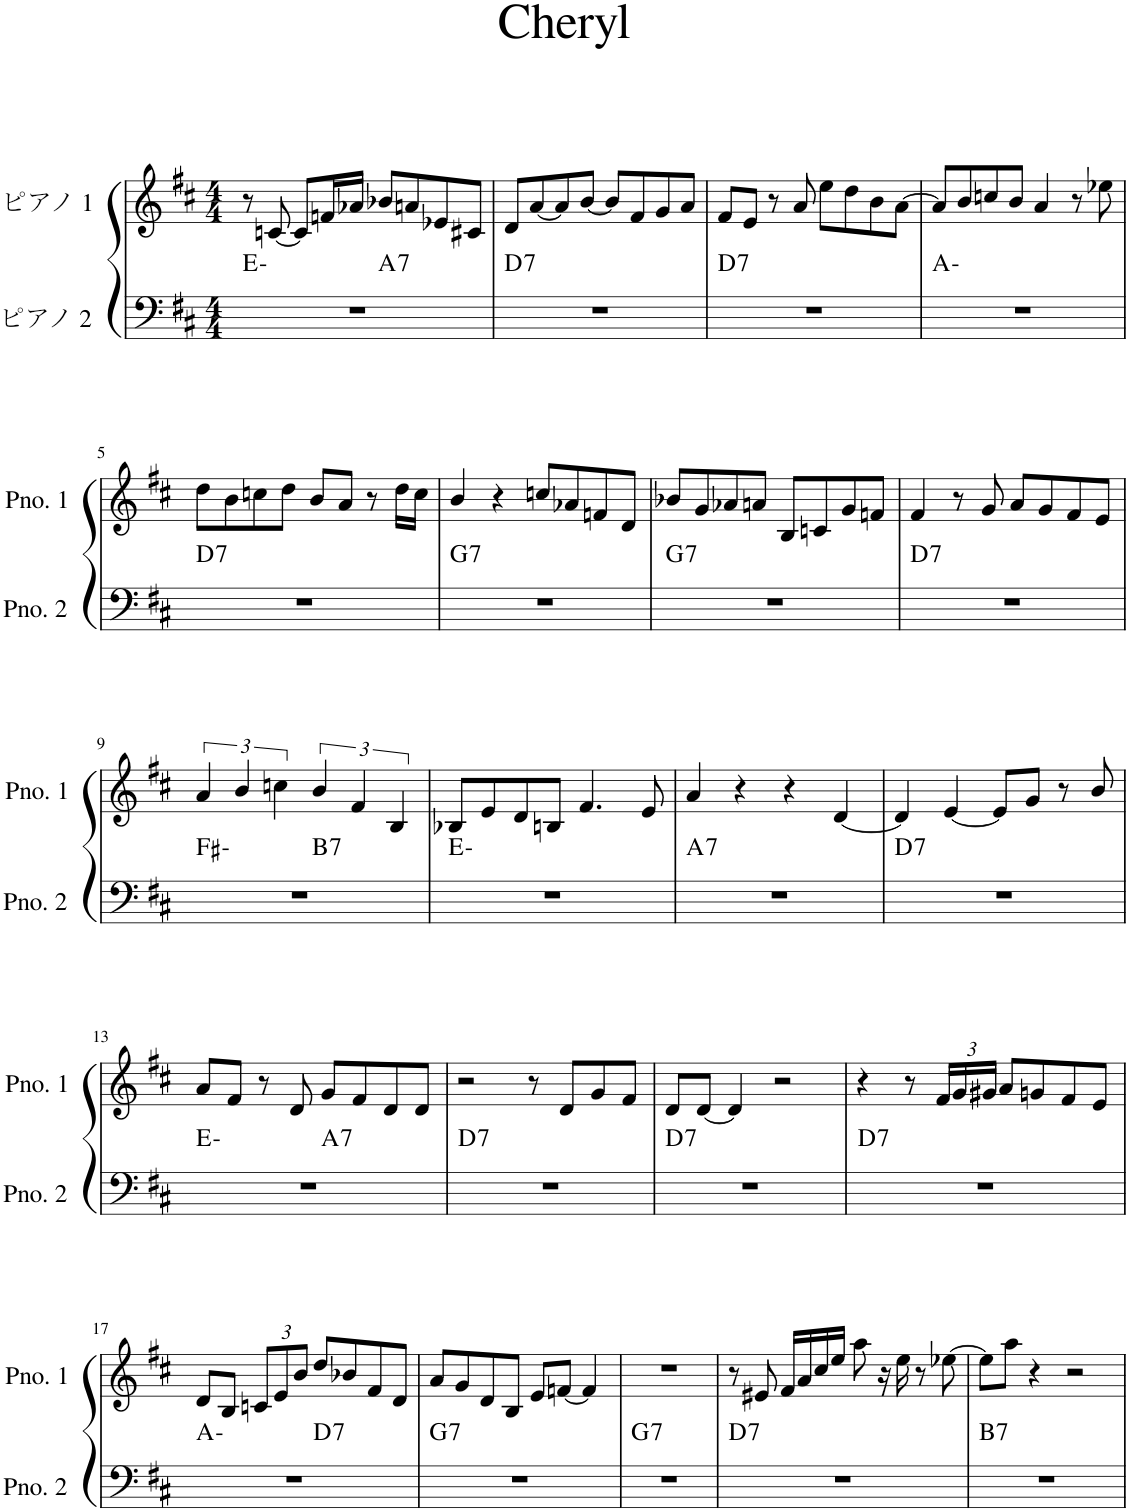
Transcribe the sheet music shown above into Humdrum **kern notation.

**kern	**harte	**kern
*part2	*part2	*part1
*staff2	*	*staff1
*I"ピアノ 2	*	*I"ピアノ 1
*clefF4	*	*clefG2
*k[f#c#]	*	*k[f#c#]
*M4/4	*	*M4/4
=1	=1	=1
*^	*	*
1r	2ryy	E:min	8r
.	.	.	[8cn/
.	.	.	8c/L]
.	.	.	16fn/L
.	.	.	16a-X/JJ
!	!	!LO:H:kt=7	!
.	2ryy	A:7	8b-X/L
.	.	.	8an/
.	.	.	8e-X/
.	.	.	8c#X/J
=2	=2	=2	=2
!	!	!LO:H:kt=7	!
*v	*v	*	*
1r	D:7	8d/L
.	.	[8a/
.	.	8a/]
.	.	[8b/J
.	.	8b/L]
.	.	8f#/
.	.	8g/
.	.	8a/J
=3	=3	=3
!	!LO:H:kt=7	!
1r	D:7	8f#/L
.	.	8e/J
.	.	8r
.	.	8a/
.	.	8ee\L
.	.	8dd\
.	.	8b\
.	.	[8a\J
=4	=4	=4
1r	A:min	8a/L]
.	.	8b/
.	.	8ccn/
.	.	8b/J
.	.	4a/
.	.	8r
.	.	8ee-X\
!!LO:LB:g=z
=5	=5	=5
!	!LO:H:kt=7	!
1r	D:7	8dd\L
.	.	8b\
.	.	8ccn\
.	.	8dd\J
.	.	8b/L
.	.	8a/J
.	.	8r
.	.	16dd\LL
.	.	16cc\JJ
=6	=6	=6
!	!LO:H:kt=7	!
1r	G:7	4b/
.	.	4r
.	.	8ccn/L
.	.	8a-X/
.	.	8fn/
.	.	8d/J
=7	=7	=7
!	!LO:H:kt=7	!
1r	G:7	8b-X/L
.	.	8g/
.	.	8a-X/
.	.	8an/J
.	.	8B/L
.	.	8cn/
.	.	8g/
.	.	8fn/J
=8	=8	=8
!	!LO:H:kt=7	!
1r	D:7	4f#/
.	.	8r
.	.	8g/
.	.	8a/L
.	.	8g/
.	.	8f#/
.	.	8e/J
!!LO:LB:g=z
=9	=9	=9
*^	*	*
1r	2ryy	F#:min	6a/
.	.	.	6b/
.	.	.	6ccn\
!	!	!LO:H:kt=7	!
.	2ryy	B:7	6b/
.	.	.	6f#/
.	.	.	6B/
*v	*v	*	*
=10	=10	=10
1r	E:min	8B-X/L
.	.	8e/
.	.	8d/
.	.	8Bn/J
.	.	4.f#/
.	.	8e/
=11	=11	=11
!	!LO:H:kt=7	!
1r	A:7	4a/
.	.	4r
.	.	4r
.	.	[4d/
=12	=12	=12
!	!LO:H:kt=7	!
1r	D:7	4d/]
.	.	[4e/
.	.	8e/L]
.	.	8g/J
.	.	8r
.	.	8b/
!!LO:LB:g=z
=13	=13	=13
*^	*	*
1r	2ryy	E:min	8a/L
.	.	.	8f#/J
.	.	.	8r
.	.	.	8d/
!	!	!LO:H:kt=7	!
.	2ryy	A:7	8g/L
.	.	.	8f#/
.	.	.	8d/
.	.	.	8d/J
=14	=14	=14	=14
!	!	!LO:H:kt=7	!
*v	*v	*	*
1r	D:7	2r
.	.	8r
.	.	8d/L
.	.	8g/
.	.	8f#/J
=15	=15	=15
!	!LO:H:kt=7	!
1r	D:7	8d/L
.	.	[8d/J
.	.	4d/]
.	.	2r
=16	=16	=16
!	!LO:H:kt=7	!
1r	D:7	4r
.	.	8r
*	*	*Xbrackettup
.	.	24f#/LL
.	.	24g/
.	.	24g#X/JJ
.	.	8a/L
.	.	8gn/
.	.	8f#/
.	.	8e/J
!!LO:LB:g=z
=17	=17	=17
*^	*	*
1r	2ryy	A:min	8d/L
.	.	.	8B/J
.	.	.	12cn/L
.	.	.	12e/
.	.	.	12b/J
!	!	!LO:H:kt=7	!
.	2ryy	D:7	8dd/L
.	.	.	8b-X/
.	.	.	8f#/
.	.	.	8d/J
=18	=18	=18	=18
!	!	!LO:H:kt=7	!
*v	*v	*	*
1r	G:7	8a/L
.	.	8g/
.	.	8d/
.	.	8B/J
.	.	8e/L
.	.	[8fn/J
.	.	4f/]
=19	=19	=19
!	!LO:H:kt=7	!
1r	G:7	1r
=20	=20	=20
!	!LO:H:kt=7	!
1r	D:7	8r
.	.	8e#X/
.	.	16f#/LL
.	.	16a/
.	.	16cc#/
.	.	16ee/JJ
.	.	8aa\
.	.	16r
.	.	16ee\
.	.	8r
.	.	[8ee-X\
=21	=21	=21
!	!LO:H:kt=7	!
1r	B:7	8ee-\L]
.	.	8aa\J
.	.	4r
.	.	2r
=	=	=
*-	*-	*-
